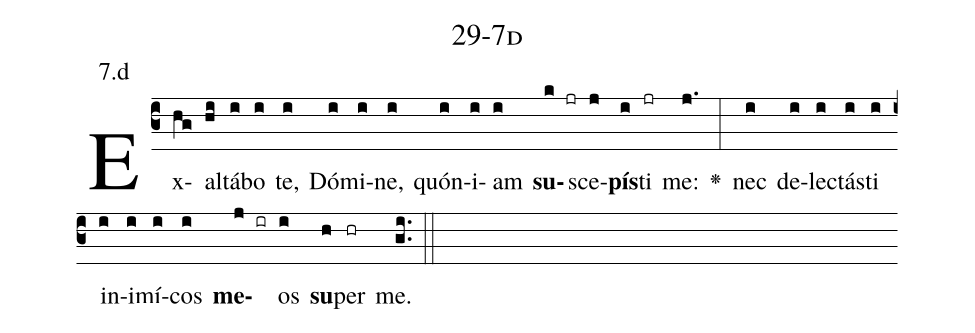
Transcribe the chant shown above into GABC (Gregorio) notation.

name: 29-7d;
annotation: 7.d;
%%
(c3)Ex(hg)al(hi)tá(i)bo(i) te,(i) Dó(i)mi(i)ne,(i) quón(i)i(i)am(i) <b>su</b>(k jr)sce(j)<b>pís</b>(i)ti(jr) me:(j.) <v>\greheightstar</v>(:) nec(i) de(i)lec(i)tás(i)ti(i) in(i)i(i)mí(i)cos(i) <b>me</b>(j ir)os(i) <b>su</b>(h)per(hr) me.(gi..) (::)


%E(i) u(i) o(j) u(i) a(h) e.(gi..) (::)
